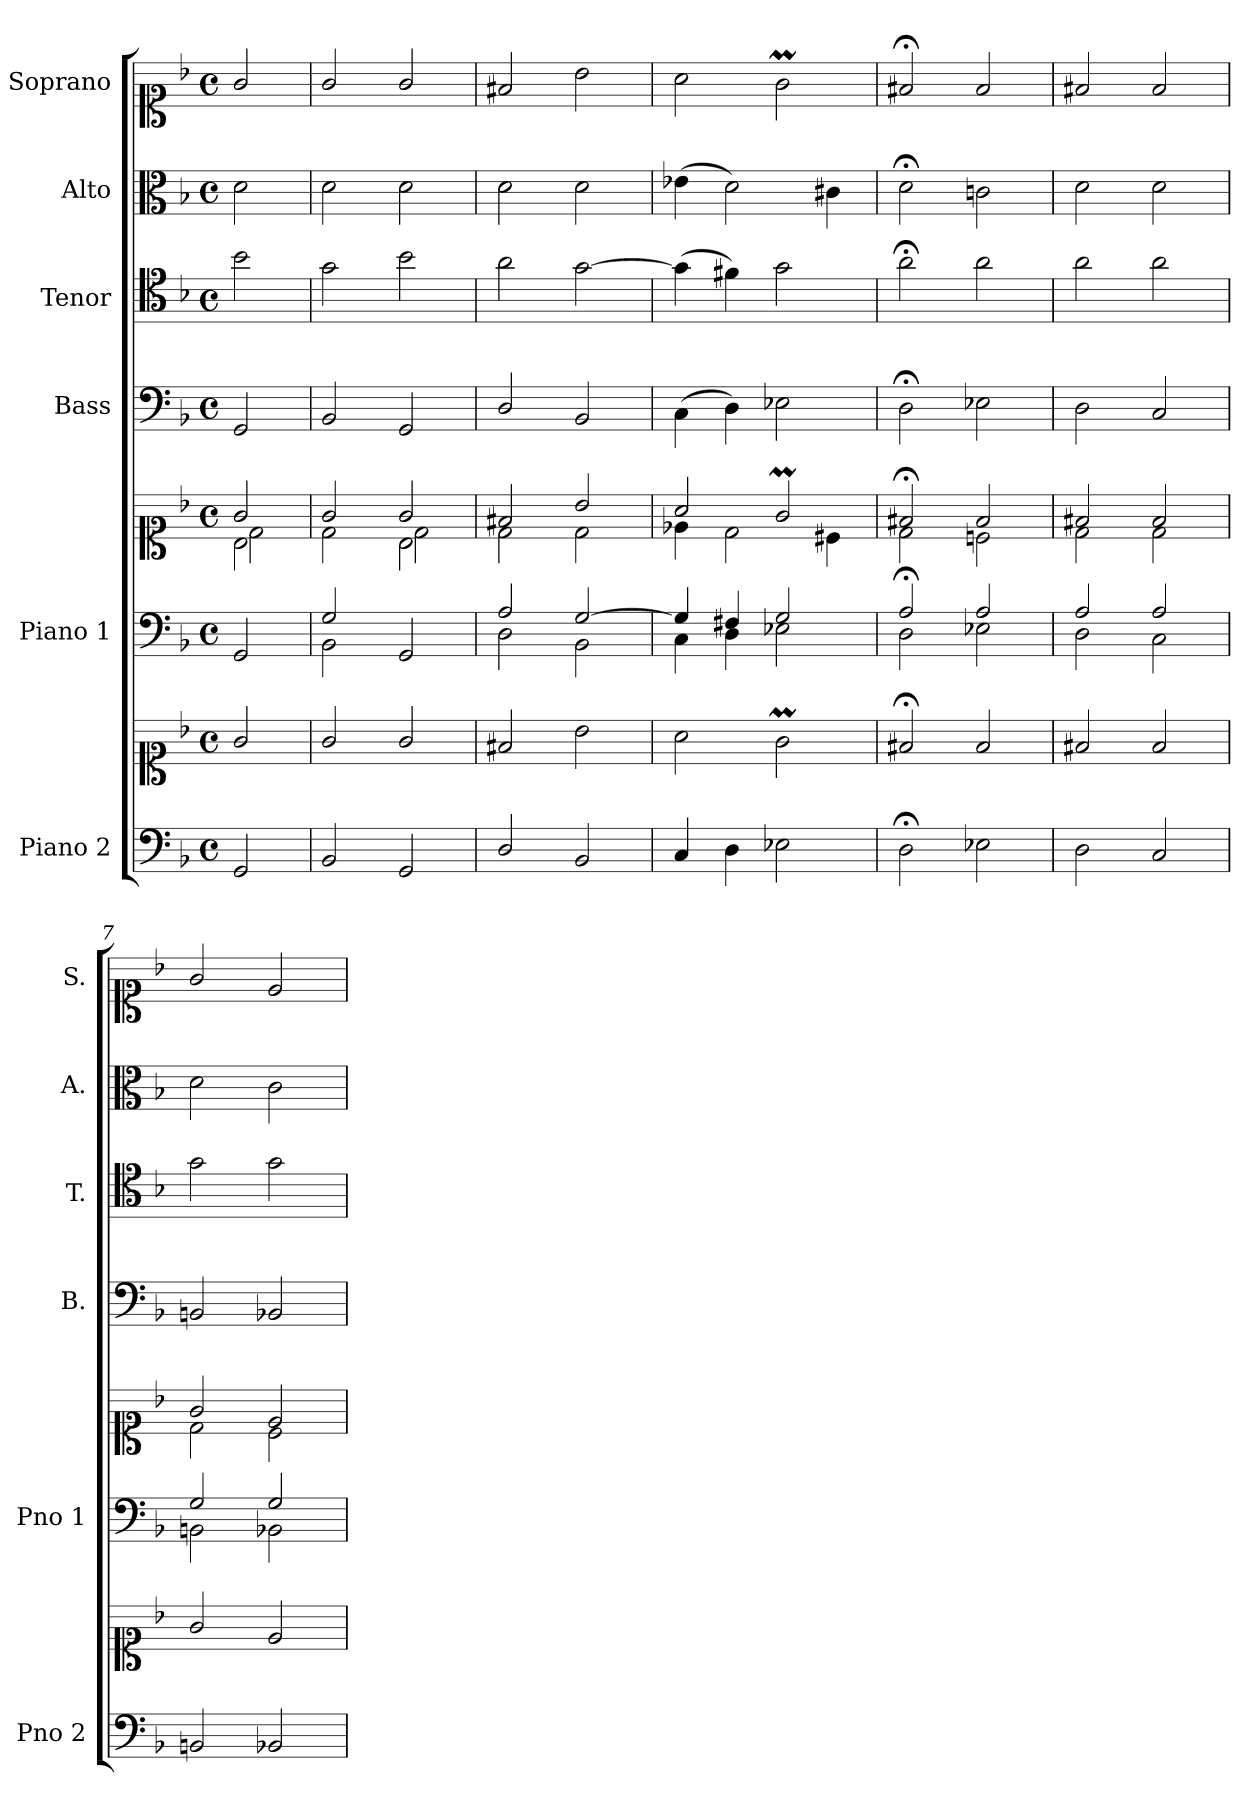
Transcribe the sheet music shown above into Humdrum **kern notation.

**kern	**kern	**kern	**kern	**kern	**kern	**kern	**kern
*part6	*part6	*part5	*part5	*part4	*part3	*part2	*part1
*staff8	*staff7	*staff6	*staff5	*staff4	*staff3	*staff2	*staff1
*I"Piano 2	*	*I"Piano 1	*	*I"Bass	*I"Tenor	*I"Alto	*I"Soprano
*I'Pno 2	*	*I'Pno 1	*	*I'B.	*I'T.	*I'A.	*I'S.
*clefF4	*clefC1	*clefF4	*clefC1	*clefF4	*clefC4	*clefC3	*clefC1
*	*	*	*	*	*ITrd7c12	*	*
*k[b-]	*k[b-]	*k[b-]	*k[b-]	*k[b-]	*k[b-]	*k[b-]	*k[b-]
*F:	*F:	*F:	*F:	*F:	*F:	*F:	*F:
*M4/4	*M4/4	*M4/4	*M4/4	*M4/4	*M4/4	*M4/4	*M4/4
*met(c)	*met(c)	*met(c)	*met(c)	*met(c)	*met(c)	*met(c)	*met(c)
=1	=1	=1	=1	=1	=1	=1	=1
*	*	*	*^	*	*	*	*
*	*	*	*	*^	*	*	*	*
2GG/	2g/	2GG/	2g/	2B-\	2d\	2GG/	2B-\	2d\	2g/
=2	=2	=2	=2	=2	=2	=2	=2	=2	=2
*	*	*^	*	*	*	*	*	*	*
2BB-/	2g/	2G/	2BB-\	2g/	2ryy	2d\	2BB-/	2G\	2d\	2g/
2GG/	2g/	2ryy	2GG/	2g/	2B-\	2d\	2GG/	2B-\	2d\	2g/
*	*	*	*	*	*v	*v	*	*	*	*
=3	=3	=3	=3	=3	=3	=3	=3	=3	=3
2D/	2f#X/	2A/	2D\	2f#X/	2d\	2D/	2A\	2d\	2f#X/
2BB-/	2b-\	[>2G/	2BB-\	2b-/	2d\	2BB-/	[>2G\	2d\	2b-\
=4	=4	=4	=4	=4	=4	=4	=4	=4	=4
4C/	2a\	4G/]	4C\	2a/	4e-X\	(4C\	(4G\]	(4e-X\	2a\
4D\	.	4F#X/	4D\	.	2d\	4D\)	4F#X\)	2d\)	.
2E-X\	2gM\	2G/	2E-X\	2gM/	.	2E-X\	2G\	.	2gM\
.	.	.	.	.	4c#X\	.	.	4c#X\	.
=5	=5	=5	=5	=5	=5	=5	=5	=5	=5
2D;\	2f#X;</	2A;/	2D\	2f#X;</	2d\	2D;<\	2A;<\	2d;<\	2f#X;</
2E-X\	2f#/	2A/	2E-X\	2f#/	2cn\	2E-X\	2A\	2cn\	2f#/
=6	=6	=6	=6	=6	=6	=6	=6	=6	=6
2D\	2f#X/	2A/	2D\	2f#X/	2d\	2D\	2A\	2d\	2f#X/
2C/	2f#/	2A/	2C\	2f#/	2d\	2C/	2A\	2d\	2f#/
=7	=7	=7	=7	=7	=7	=7	=7	=7	=7
2BBn/	2g/	2G/	2BBn\	2g/	2d\	2BBn/	2G\	2d\	2g/
2BB-X/	2e/	2G/	2BB-X\	2e/	2c\	2BB-X/	2G\	2c\	2e/
*	*	*v	*v	*	*	*	*	*	*
*	*	*	*v	*v	*	*	*	*
=	=	=	=	=	=	=	=
*-	*-	*-	*-	*-	*-	*-	*-
